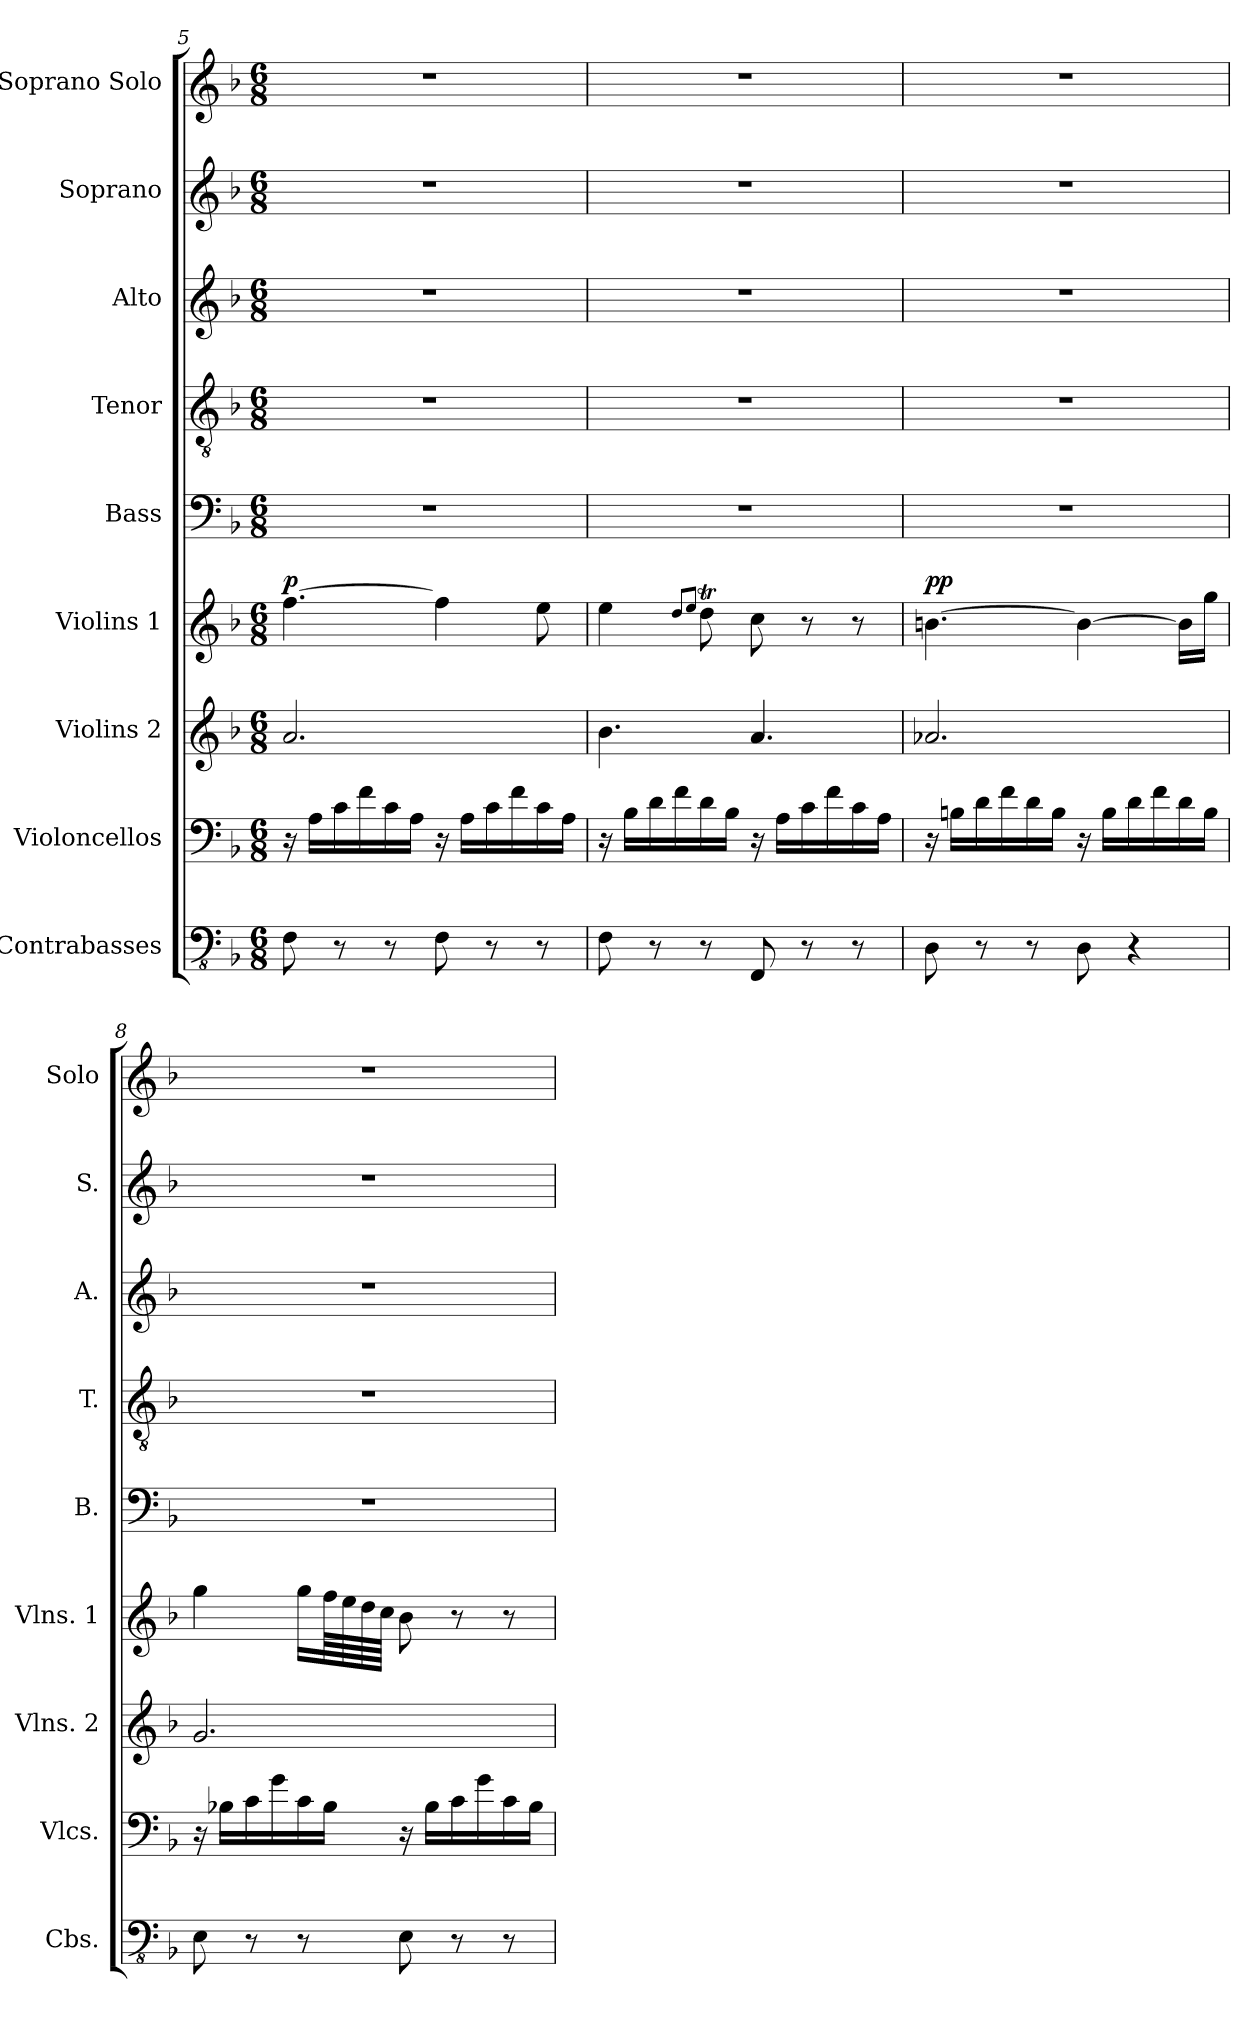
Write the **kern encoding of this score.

**kern	**kern	**kern	**kern	**dynam	**kern	**kern	**kern	**kern	**kern
*part9	*part8	*part7	*part6	*part6	*part5	*part4	*part3	*part2	*part1
*staff9	*staff8	*staff7	*staff6	*staff6	*staff5	*staff4	*staff3	*staff2	*staff1
*I"Contrabasses	*I"Violoncellos	*I"Violins 2	*I"Violins 1	*	*I"Bass	*I"Tenor	*I"Alto	*I"Soprano	*I"Soprano Solo
*I'Cbs.	*I'Vlcs.	*I'Vlns. 2	*I'Vlns. 1	*	*I'B.	*I'T.	*I'A.	*I'S.	*I'Solo
*clefFv4	*clefF4	*clefG2	*clefG2	*	*clefF4	*clefGv2	*clefG2	*clefG2	*clefG2
*k[b-]	*k[b-]	*k[b-]	*k[b-]	*	*k[b-]	*k[b-]	*k[b-]	*k[b-]	*k[b-]
*F:	*F:	*F:	*F:	*	*F:	*F:	*F:	*F:	*F:
*M6/8	*M6/8	*M6/8	*M6/8	*	*M6/8	*M6/8	*M6/8	*M6/8	*M6/8
=5	=5	=5	=5	=5	=5	=5	=5	=5	=5
!	!	!	!	!LO:DY:a	!	!	!	!	!
8FF\	16r	2.a/	[4.ff\	p	2.r	2.r	2.r	2.r	2.r
.	16A\LL	.	.	.	.	.	.	.	.
8r	16c\	.	.	.	.	.	.	.	.
.	16f\	.	.	.	.	.	.	.	.
8r	16c\	.	.	.	.	.	.	.	.
.	16A\JJ	.	.	.	.	.	.	.	.
8FF\	16r	.	4ff\]	.	.	.	.	.	.
.	16A\LL	.	.	.	.	.	.	.	.
8r	16c\	.	.	.	.	.	.	.	.
.	16f\	.	.	.	.	.	.	.	.
8r	16c\	.	8ee\	.	.	.	.	.	.
.	16A\JJ	.	.	.	.	.	.	.	.
=6	=6	=6	=6	=6	=6	=6	=6	=6	=6
8FF\	16r	4.b-\	4ee\	.	2.r	2.r	2.r	2.r	2.r
.	16B-\LL	.	.	.	.	.	.	.	.
8r	16d\	.	.	.	.	.	.	.	.
.	16f\	.	.	.	.	.	.	.	.
.	.	.	8qdd/L	.	.	.	.	.	.
.	.	.	8qee/J	.	.	.	.	.	.
8r	16d\	.	8ddT\	.	.	.	.	.	.
.	16B-\JJ	.	.	.	.	.	.	.	.
8FFF/	16r	4.a/	8cc\	.	.	.	.	.	.
.	16A\LL	.	.	.	.	.	.	.	.
8r	16c\	.	8r	.	.	.	.	.	.
.	16f\	.	.	.	.	.	.	.	.
8r	16c\	.	8r	.	.	.	.	.	.
.	16A\JJ	.	.	.	.	.	.	.	.
=7	=7	=7	=7	=7	=7	=7	=7	=7	=7
!	!	!	!	!LO:DY:a	!	!	!	!	!
8DD\	16r	2.a-X/	[4.bn\	pp	2.r	2.r	2.r	2.r	2.r
.	16Bn\LL	.	.	.	.	.	.	.	.
8r	16d\	.	.	.	.	.	.	.	.
.	16f\	.	.	.	.	.	.	.	.
8r	16d\	.	.	.	.	.	.	.	.
.	16B\JJ	.	.	.	.	.	.	.	.
8DD\	16r	.	4b\_	.	.	.	.	.	.
.	16B\LL	.	.	.	.	.	.	.	.
4r	16d\	.	.	.	.	.	.	.	.
.	16f\	.	.	.	.	.	.	.	.
.	16d\	.	16b\LL]	.	.	.	.	.	.
.	16B\JJ	.	16gg\JJ	.	.	.	.	.	.
!!LO:PB:g=z
=8	=8	=8	=8	=8	=8	=8	=8	=8	=8
8EE\	16r	2.g/	4gg\	.	2.r	2.r	2.r	2.r	2.r
.	16B-X\LL	.	.	.	.	.	.	.	.
8r	16c\	.	.	.	.	.	.	.	.
.	16g\	.	.	.	.	.	.	.	.
8r	16c\	.	16gg\LL	.	.	.	.	.	.
.	16B-\JJ	.	64ff\LL	.	.	.	.	.	.
.	.	.	64ee\	.	.	.	.	.	.
.	.	.	64dd\	.	.	.	.	.	.
.	.	.	64cc\JJJJ	.	.	.	.	.	.
8EE\	16r	.	8b-\	.	.	.	.	.	.
.	16B-\LL	.	.	.	.	.	.	.	.
8r	16c\	.	8r	.	.	.	.	.	.
.	16g\	.	.	.	.	.	.	.	.
8r	16c\	.	8r	.	.	.	.	.	.
.	16B-\JJ	.	.	.	.	.	.	.	.
=	=	=	=	=	=	=	=	=	=
*-	*-	*-	*-	*-	*-	*-	*-	*-	*-
